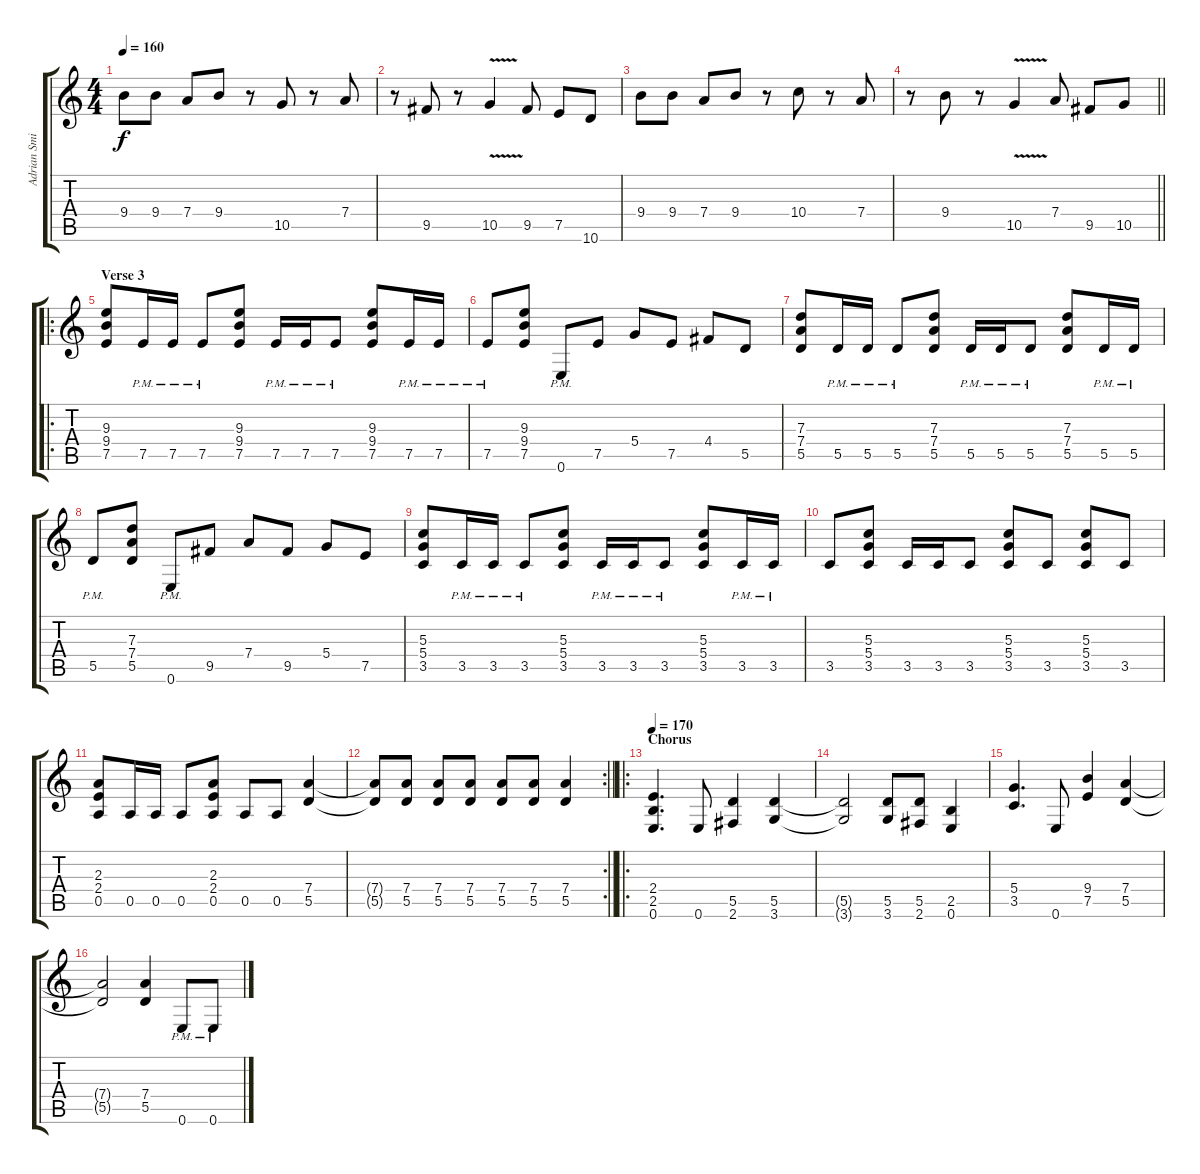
\track ("Adrian Smith" "Adrian Smi") {instrument distortionguitar}
\staff {score tabs}
\tuning (E4 B3 G3 D3 A2 E2) {hide}
\ts (4 4)
\tempo 160
\clef g2
\ks c
9.4.8{dy f} 9.4.8 7.4.8 9.4.8 r.8 10.5.8 r.8 7.4.8 |
r.8 9.5.8 r.8 10.5{v}.4 9.5.8 7.5.8 10.6.8 |
9.4.8 9.4.8 7.4.8 9.4.8 r.8 10.4.8 r.8 7.4.8 |
\barLineRight lightlight
r.8 9.4.8 r.8 10.5{v}.4 7.4.8 9.5.8 10.5.8 |
\ro
\section ("" "Verse 3")
(9.3 9.4 7.5).8{volume 11} 7.5{pm}.16 7.5{pm}.16 7.5{pm}.8 (9.3 9.4 7.5).8 7.5{pm}.16 7.5{pm}.16 7.5{pm}.8 (9.3 9.4 7.5).8 7.5{pm}.16 7.5{pm}.16 |
7.5{pm}.8 (9.3 9.4 7.5).8 0.6{pm}.8 7.5.8 5.4.8 7.5.8 4.4.8 5.5.8 |
(7.3 7.4 5.5).8 5.5{pm}.16 5.5{pm}.16 5.5{pm}.8 (7.3 7.4 5.5).8 5.5{pm}.16 5.5{pm}.16 5.5{pm}.8 (7.3 7.4 5.5).8 5.5{pm}.16 5.5{pm}.16 |
5.5{pm}.8 (7.3 7.4 5.5).8 0.6{pm}.8 9.5.8 7.4.8 9.5.8 5.4.8 7.5.8 |
(5.3 5.4 3.5).8 3.5{pm}.16 3.5{pm}.16 3.5{pm}.8 (5.3 5.4 3.5).8 3.5{pm}.16 3.5{pm}.16 3.5{pm}.8 (5.3 5.4 3.5).8 3.5{pm}.16 3.5{pm}.16 |
3.5.8 (5.3 5.4 3.5).8 3.5.16 3.5.16 3.5.8 (5.3 5.4 3.5).8 3.5.8 (5.3 5.4 3.5).8 3.5.8 |
(2.3 2.4 0.5).8 0.5.16 0.5.16 0.5.8 (2.3 2.4 0.5).8 0.5.8 0.5.8 (7.4 5.5).4 |
\rc 2
\barLineRight lightlight
(7.4{t} 5.5{t}).8 (7.4 5.5).8 (7.4 5.5).8 (7.4 5.5).8 (7.4 5.5).8 (7.4 5.5).8 (7.4 5.5).4 |
\ro
\section ("" "Chorus")
\tempo 170
(2.4 2.5 0.6).4{d} 0.6.8 (5.5 2.6).4 (5.5 3.6).4 |
(5.5{t} 3.6{t}).2 (5.5 3.6).8 (5.5 2.6).8 (2.5 0.6).4 |
(5.4 3.5).4{d} 0.6.8 (9.4 7.5).4 (7.4 5.5).4 |
(7.4{t} 5.5{t}).2 (7.4 5.5).4 0.6{pm}.8 0.6{pm}.8
